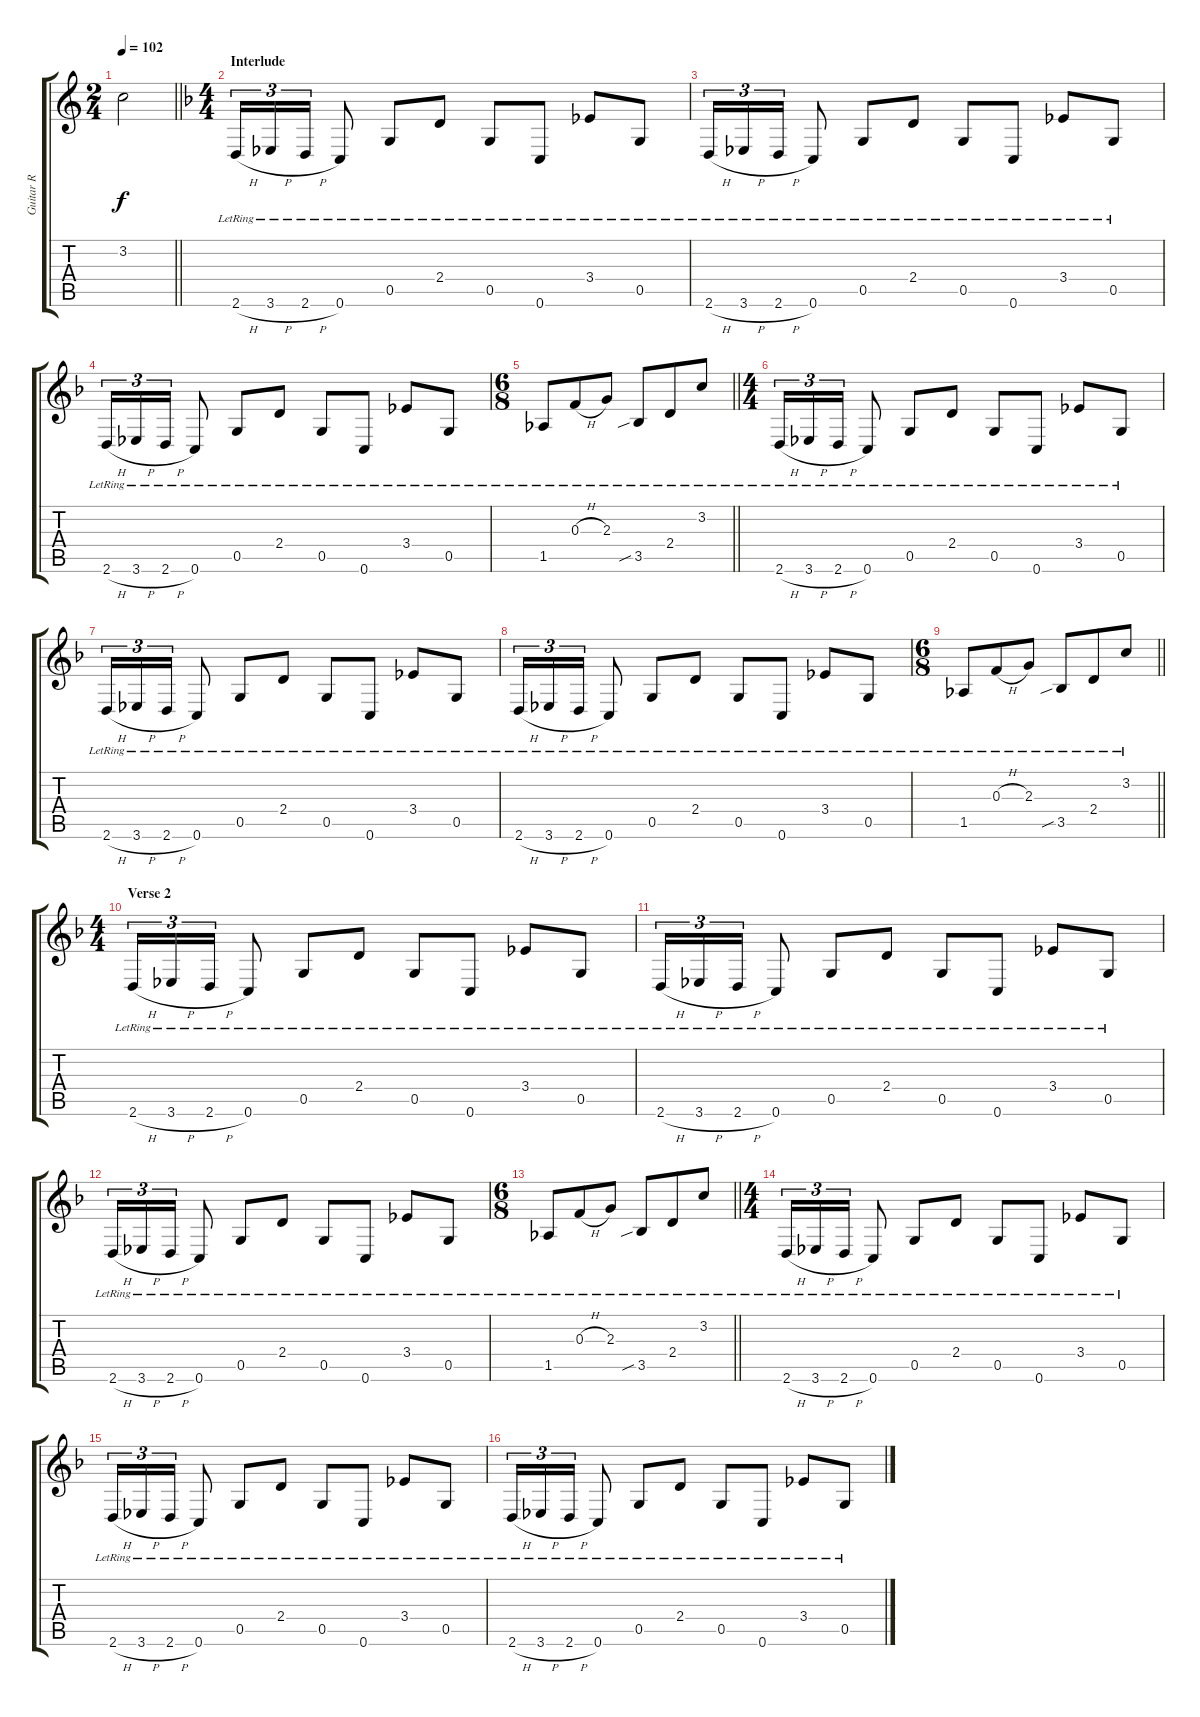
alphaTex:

\track ("Guitar R" "Guitar R") {instrument overdrivenguitar}
\staff {score tabs}
\tuning (D4 A3 F3 C3 G2 C2) {hide}
\ts (2 4)
\tempo 102
\clef g2
\barLineRight lightlight
\ks c
3.2{t}.2{dy f} |
\ts (4 4)
\section ("" "Interlude")
\ks f
2.6{h lr}.16{tu (3 2)} 3.6{h lr}.16{tu (3 2)} 2.6{h lr}.16{tu (3 2)} 0.6{lr}.8 0.5{lr}.8 2.4{lr}.8 0.5{lr}.8 0.6{lr}.8 3.4{lr}.8 0.5{lr}.8 |
2.6{h lr}.16{tu (3 2)} 3.6{h lr}.16{tu (3 2)} 2.6{h lr}.16{tu (3 2)} 0.6{lr}.8 0.5{lr}.8 2.4{lr}.8 0.5{lr}.8 0.6{lr}.8 3.4{lr}.8 0.5{lr}.8 |
2.6{h lr}.16{tu (3 2)} 3.6{h lr}.16{tu (3 2)} 2.6{h lr}.16{tu (3 2)} 0.6{lr}.8 0.5{lr}.8 2.4{lr}.8 0.5{lr}.8 0.6{lr}.8 3.4{lr}.8 0.5{lr}.8 |
\ts (6 8)
\barLineRight lightlight
1.5{lr}.8 0.3{h lr}.8 2.3{lr}.8 3.5{sib lr}.8 2.4{lr}.8 3.2{lr}.8 |
\ts (4 4)
2.6{h lr}.16{tu (3 2)} 3.6{h lr}.16{tu (3 2)} 2.6{h lr}.16{tu (3 2)} 0.6{lr}.8 0.5{lr}.8 2.4{lr}.8 0.5{lr}.8 0.6{lr}.8 3.4{lr}.8 0.5{lr}.8 |
2.6{h lr}.16{tu (3 2)} 3.6{h lr}.16{tu (3 2)} 2.6{h lr}.16{tu (3 2)} 0.6{lr}.8 0.5{lr}.8 2.4{lr}.8 0.5{lr}.8 0.6{lr}.8 3.4{lr}.8 0.5{lr}.8 |
2.6{h lr}.16{tu (3 2)} 3.6{h lr}.16{tu (3 2)} 2.6{h lr}.16{tu (3 2)} 0.6{lr}.8 0.5{lr}.8 2.4{lr}.8 0.5{lr}.8 0.6{lr}.8 3.4{lr}.8 0.5{lr}.8 |
\ts (6 8)
\barLineRight lightlight
1.5{lr}.8 0.3{h lr}.8 2.3{lr}.8 3.5{sib lr}.8 2.4{lr}.8 3.2{lr}.8 |
\ts (4 4)
\section ("" "Verse 2")
2.6{h lr}.16{tu (3 2)} 3.6{h lr}.16{tu (3 2)} 2.6{h lr}.16{tu (3 2)} 0.6{lr}.8 0.5{lr}.8 2.4{lr}.8 0.5{lr}.8 0.6{lr}.8 3.4{lr}.8 0.5{lr}.8 |
2.6{h lr}.16{tu (3 2)} 3.6{h lr}.16{tu (3 2)} 2.6{h lr}.16{tu (3 2)} 0.6{lr}.8 0.5{lr}.8 2.4{lr}.8 0.5{lr}.8 0.6{lr}.8 3.4{lr}.8 0.5{lr}.8 |
2.6{h lr}.16{tu (3 2)} 3.6{h lr}.16{tu (3 2)} 2.6{h lr}.16{tu (3 2)} 0.6{lr}.8 0.5{lr}.8 2.4{lr}.8 0.5{lr}.8 0.6{lr}.8 3.4{lr}.8 0.5{lr}.8 |
\ts (6 8)
\barLineRight lightlight
1.5{lr}.8 0.3{h lr}.8 2.3{lr}.8 3.5{sib lr}.8 2.4{lr}.8 3.2{lr}.8 |
\ts (4 4)
2.6{h lr}.16{tu (3 2)} 3.6{h lr}.16{tu (3 2)} 2.6{h lr}.16{tu (3 2)} 0.6{lr}.8 0.5{lr}.8 2.4{lr}.8 0.5{lr}.8 0.6{lr}.8 3.4{lr}.8 0.5{lr}.8 |
2.6{h lr}.16{tu (3 2)} 3.6{h lr}.16{tu (3 2)} 2.6{h lr}.16{tu (3 2)} 0.6{lr}.8 0.5{lr}.8 2.4{lr}.8 0.5{lr}.8 0.6{lr}.8 3.4{lr}.8 0.5{lr}.8 |
2.6{h lr}.16{tu (3 2)} 3.6{h lr}.16{tu (3 2)} 2.6{h lr}.16{tu (3 2)} 0.6{lr}.8 0.5{lr}.8 2.4{lr}.8 0.5{lr}.8 0.6{lr}.8 3.4{lr}.8 0.5{lr}.8
